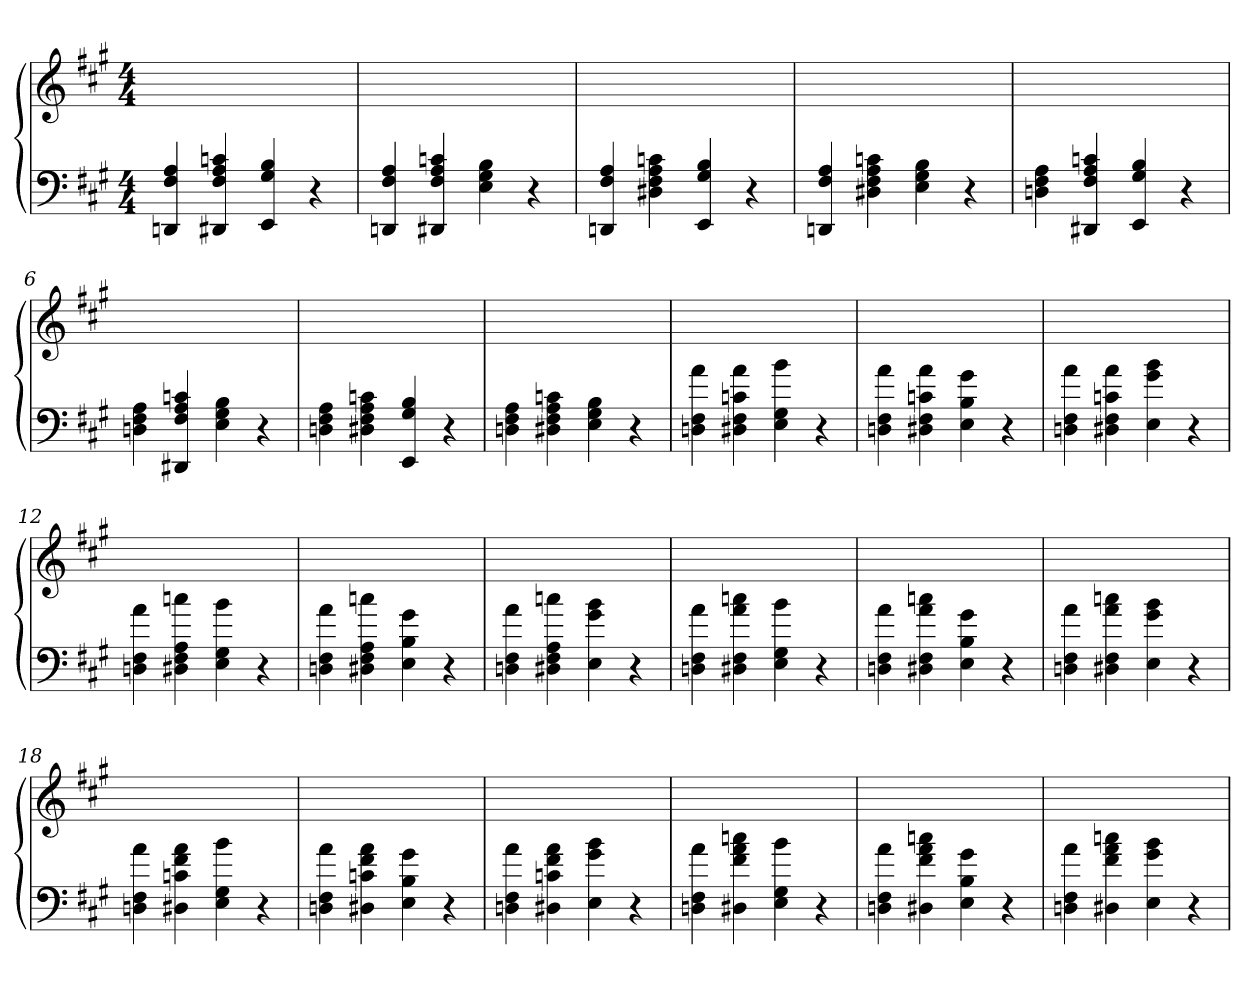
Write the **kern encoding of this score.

**kern	**kern
*part2	*part1
*staff2	*staff1
*clefF4	*clefG2
*k[f#c#g#]	*k[f#c#g#]
*A:	*A:
*M4/4	*M4/4
*MM60	*MM60
=1	=1
4DDn 4F# 4A	1ryy
4DD#X 4F# 4A 4cn	.
4EE 4G# 4B	.
4r	.
=2	=2
4DDn 4F# 4A	1ryy
4DD#X 4F# 4A 4cn	.
4E 4G# 4B	.
4r	.
=3	=3
4DDn 4F# 4A	1ryy
4D#X 4F# 4A 4cn	.
4EE 4G# 4B	.
4r	.
=4	=4
4DDn 4F# 4A	1ryy
4D#X 4F# 4A 4cn	.
4E 4G# 4B	.
4r	.
=5	=5
4Dn 4F# 4A	1ryy
4DD#X 4F# 4A 4cn	.
4EE 4G# 4B	.
4r	.
=6	=6
4Dn 4F# 4A	1ryy
4DD#X 4F# 4A 4cn	.
4E 4G# 4B	.
4r	.
=7	=7
4Dn 4F# 4A	1ryy
4D#X 4F# 4A 4cn	.
4EE 4G# 4B	.
4r	.
=8	=8
4Dn 4F# 4A	1ryy
4D#X 4F# 4A 4cn	.
4E 4G# 4B	.
4r	.
=9	=9
4Dn 4F# 4a	1ryy
4D#X 4F# 4cn 4a	.
4E 4G# 4b	.
4r	.
=10	=10
4Dn 4F# 4a	1ryy
4D#X 4F# 4cn 4a	.
4E 4B 4g#	.
4r	.
=11	=11
4Dn 4F# 4a	1ryy
4D#X 4F# 4cn 4a	.
4E 4g# 4b	.
4r	.
=12	=12
4Dn 4F# 4a	1ryy
4D#X 4F# 4A 4ccn	.
4E 4G# 4b	.
4r	.
=13	=13
4Dn 4F# 4a	1ryy
4D#X 4F# 4A 4ccn	.
4E 4B 4g#	.
4r	.
=14	=14
4Dn 4F# 4a	1ryy
4D#X 4F# 4A 4ccn	.
4E 4g# 4b	.
4r	.
=15	=15
4Dn 4F# 4a	1ryy
4D#X 4F# 4a 4ccn	.
4E 4G# 4b	.
4r	.
=16	=16
4Dn 4F# 4a	1ryy
4D#X 4F# 4a 4ccn	.
4E 4B 4g#	.
4r	.
=17	=17
4Dn 4F# 4a	1ryy
4D#X 4F# 4a 4ccn	.
4E 4g# 4b	.
4r	.
=18	=18
4Dn 4F# 4a	1ryy
4D#X 4cn 4f# 4a	.
4E 4G# 4b	.
4r	.
=19	=19
4Dn 4F# 4a	1ryy
4D#X 4cn 4f# 4a	.
4E 4B 4g#	.
4r	.
=20	=20
4Dn 4F# 4a	1ryy
4D#X 4cn 4f# 4a	.
4E 4g# 4b	.
4r	.
=21	=21
4Dn 4F# 4a	1ryy
4D#X 4f# 4a 4ccn	.
4E 4G# 4b	.
4r	.
=22	=22
4Dn 4F# 4a	1ryy
4D#X 4f# 4a 4ccn	.
4E 4B 4g#	.
4r	.
=23	=23
4Dn 4F# 4a	1ryy
4D#X 4f# 4a 4ccn	.
4E 4g# 4b	.
4r	.
=	=
*-	*-
